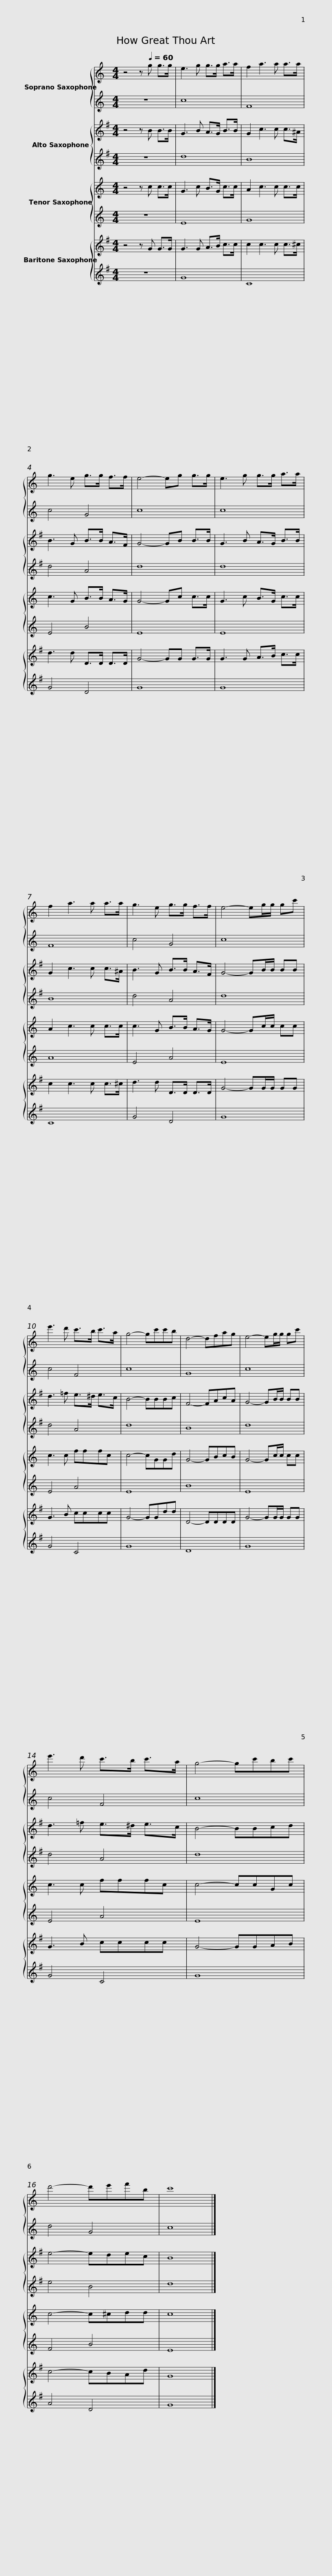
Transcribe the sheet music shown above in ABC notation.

X:1
%%score { 1 | 2 } { 3 | 4 } { 5 | 6 } { 7 | 8 }
L:1/8
M:4/4
I:linebreak $
K:none
V:1 treble transpose=-2
V:2 treble transpose="-2 "
V:3 treble transpose=-9
V:4 treble transpose="-9 "
V:5 treble transpose=-14
V:6 treble transpose="-14 "
V:7 treble transpose=-21
V:8 treble transpose="-21 "
V:1
[K:C] z4 z[Q:1/4=60] g g>g | e3 g g>g a>a | f2 a3 a a>a | g3 e g>g f>f | e4- eg g>g |$ %5
 e3 g g>g a>a | f2 a3 a a>a | g3 e g>g f>f | e4- eg/g/ gc' | e'3 d' c'>b c'>a |$ %10
 g4- gc'c'b | d4- dfag | e4- eg/g/ gc' | e'3 d' c'>b c'>a | g4- gc'bc' |$ %15
 d'4- d'e'f'b | c'8 |] %17
V:2
[K:C] z8 | c8 | F8 | c4 G4 | c8 |$ %5
 c8 | F8 | c4 G4 | c8 | c4 F4 |$ %10
 c8 | G8 | c8 | c4 F4 | c8 |$ %15
 d4 G4 | c8 |] %17
V:3
[K:G] z4 z B B>B | G3 B A>G B>B | G2 c3 c c>^A | B3 G B>B A>F | G4- GB B>B |$ %5
 G3 B A>G B>B | G2 c3 c c>^A | B3 G B>B A>F | G4- GB/B/ BB | d3 =f e>^d e>c |$ %10
 B4- BBBc | F4- FAcA | G4- GB/B/ BB | d3 =f e>^d e>c | B4- BBcd |$ %15
 e4- edec | B8 |] %17
V:4
[K:G] z8 | d8 | B8 | d4 A4 | d8 |$ %5
 d8 | B8 | d4 A4 | d8 | d4 A4 |$ %10
 d8 | B8 | d8 | d4 A4 | d8 |$ %15
 e4 B4 | d8 |] %17
V:5
[K:C] z4 z c c>c | G3 c B>G c>c | A2 c3 c c>c | c3 G B>B A>G | G4- Gc c>c |$ %5
 G3 c B>G c>c | A2 c3 c c>c | c3 G B>B A>G | G4- Gc/c/ cc | c3 c fffc |$ %10
 c4- cGGd | G4- GBcB | G4- Gc/c/ cc | c3 c fffc | c4- ccGc |$ %15
 c4- c^cdd | c8 |] %17
V:6
[K:C] z8 | E8 | G8 | E4 B4 | E8 |$ %5
 E8 | A8 | E4 A4 | E8 | E4 A4 |$ %10
 E8 | B8 | E8 | E4 A4 | E8 |$ %15
 F4 B4 | E8 |] %17
V:7
[K:G] z4 z G G>G | G3 G A>B c>c | c2 c3 c c>^c | d3 d D>D D>D | G4- GG G>G |$ %5
 G3 G A>B c>c | c2 c3 c c>^c | d3 d D>D D>D | G4- GG/G/ GG | G3 B cccc |$ %10
 G4- GGdd | D4- DDDD | G4- GG/G/ GG | G3 B cccc | G4- GGAB |$ %15
 c4- cBAd | G8 |] %17
V:8
[K:G] z8 | G8 | C8 | G4 D4 | G8 |$ %5
 G8 | C8 | G4 D4 | G8 | G4 C4 |$ %10
 G8 | D8 | G8 | G4 C4 | G8 |$ %15
 A4 D4 | G8 |] %17
